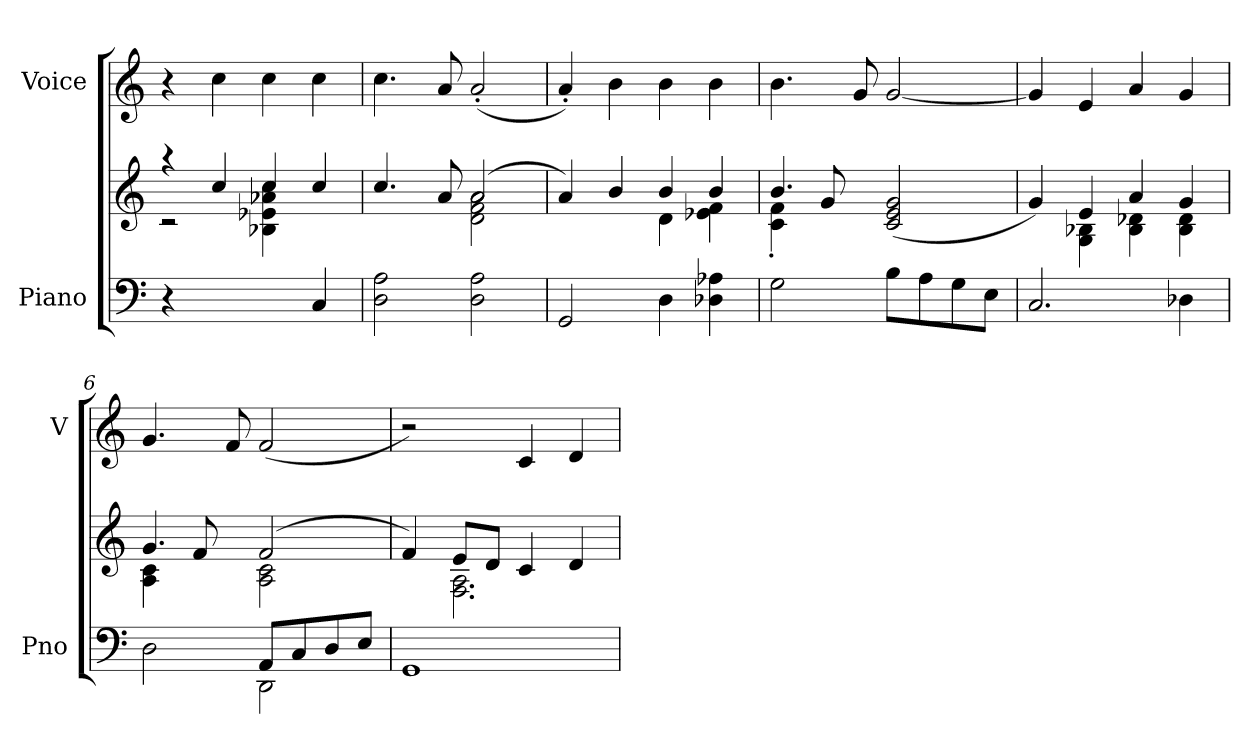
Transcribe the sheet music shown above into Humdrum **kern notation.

**kern	**kern	**kern
*part2	*part2	*part1
*staff3	*staff2	*staff1
*I"Piano	*	*I"Voice
*I'Pno	*	*I'V
*clefF4	*clefG2	*clefG2
*k[]	*k[]	*k[]
=1	=1	=1
*	*^	*
4r	4raa	2rc	4r
2ryy	4cc/	.	4cc\
.	4cc/	4B-X\ 4e-X\ 4a-X\ 4cc\	4cc\
4C/	4cc/	4ryy	4cc\
=2	=2	=2	=2
2D\ 2A\	4.cc/	2ryy	4.cc\
.	8a/	.	8a/
2D\ 2A\	(>2a/	2d\ 2f\ 2a\	(<2a'/
=3	=3	=3	=3
2GG/	4a/)	2ryy	4a'/)
.	4b/	.	4b\
4D\	4b/	4d\	4b\
4D-X\ 4A-X\	4b/	4e-X\ 4f\	4b\
!!LO:LB:g=z
=4	=4	=4	=4
2G\	4.b/	4c\' 4f\'	4.b\
.	.	8g/	.
.	8ryy	2ryy	8g/
8B\L	(<2c/ 2e/ 2g/	.	[2g/
8A\	.	.	.
8G\	.	.	.
8E\J	.	8ryy	.
=5	=5	=5	=5
2.C/	4g/)	4ryy	4g/]
.	4e/	4G\ 4B-X\	4e/
.	4a/	4B-\ 4d-X\	4a/
4D-X\	4g/	4B-\ 4d-\	4g/
=6	=6	=6	=6
*^	*	*	*
2D\	2ryy	4.g/	4A\ 4c\	4.g/
.	.	.	8f/	.
.	.	8ryy	8ryy	8f/
2DD\	8AA/L	(>2f/	2A\ 2c\	(<2f/
.	8C/	.	.	.
.	8D/	.	.	.
.	8E/J	.	.	.
*v	*v	*	*	*
=7	=7	=7	=7
1GG	4f/)	4ryy	2r)
.	8e/L	2.F\ 2.A\	.
.	8d/J	.	.
.	4c/	.	4c/
.	4d/	.	4d/
*	*v	*v	*
=	=	=
*-	*-	*-
